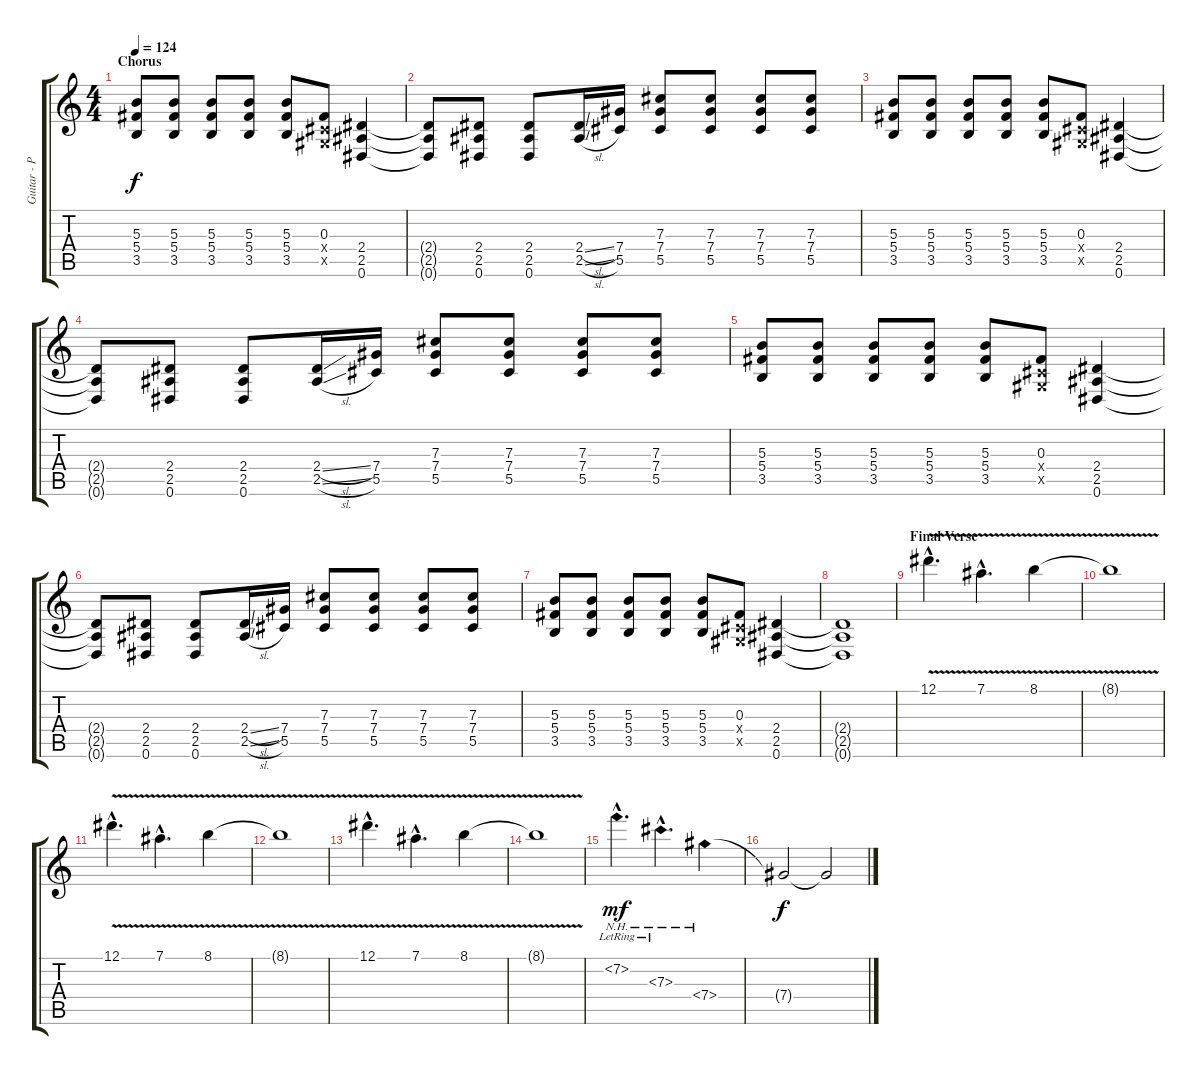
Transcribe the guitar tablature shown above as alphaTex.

\track ("Guitar - Pat Callahan" "Guitar - P") {instrument distortionguitar}
\staff {score tabs}
\tuning (Eb4 Bb3 Gb3 Db3 Ab2 Eb2) {hide}
\ts (4 4)
\section ("" "Chorus")
\tempo 124
\clef g2
\ks c
(5.3 5.4 3.5).8{dy f} (5.3 5.4 3.5).8 (5.3 5.4 3.5).8 (5.3 5.4 3.5).8 (5.3 5.4 3.5).8 (0.3 0.4{x} 0.5{x}).8 (2.4 2.5 0.6).4 |
(2.4{t} 2.5{t} 0.6{t}).8 (2.4 2.5 0.6).8 (2.4 2.5 0.6).8 (2.4{sl} 2.5{sl}).16 (7.4 5.5).16 (7.3 7.4 5.5).8 (7.3 7.4 5.5).8 (7.3 7.4 5.5).8 (7.3 7.4 5.5).8 |
(5.3 5.4 3.5).8 (5.3 5.4 3.5).8 (5.3 5.4 3.5).8 (5.3 5.4 3.5).8 (5.3 5.4 3.5).8 (0.3 0.4{x} 0.5{x}).8 (2.4 2.5 0.6).4 |
(2.4{t} 2.5{t} 0.6{t}).8 (2.4 2.5 0.6).8 (2.4 2.5 0.6).8 (2.4{sl} 2.5{sl}).16 (7.4 5.5).16 (7.3 7.4 5.5).8 (7.3 7.4 5.5).8 (7.3 7.4 5.5).8 (7.3 7.4 5.5).8 |
(5.3 5.4 3.5).8 (5.3 5.4 3.5).8 (5.3 5.4 3.5).8 (5.3 5.4 3.5).8 (5.3 5.4 3.5).8 (0.3 0.4{x} 0.5{x}).8 (2.4 2.5 0.6).4 |
(2.4{t} 2.5{t} 0.6{t}).8 (2.4 2.5 0.6).8 (2.4 2.5 0.6).8 (2.4{sl} 2.5{sl}).16 (7.4 5.5).16 (7.3 7.4 5.5).8 (7.3 7.4 5.5).8 (7.3 7.4 5.5).8 (7.3 7.4 5.5).8 |
(5.3 5.4 3.5).8 (5.3 5.4 3.5).8 (5.3 5.4 3.5).8 (5.3 5.4 3.5).8 (5.3 5.4 3.5).8 (0.3 0.4{x} 0.5{x}).8 (2.4 2.5 0.6).4 |
(2.4{t} 2.5{t} 0.6{t}).1 |
\section ("" "Final Verse")
12.1{v hac}.4{d instrument electricguitarclean} 7.1{v hac}.4{d} 8.1{v}.4 |
8.1{t}.1 |
12.1{v hac}.4{d} 7.1{v hac}.4{d} 8.1{v}.4 |
8.1{t}.1 |
12.1{v hac}.4{d} 7.1{v hac}.4{d} 8.1{v}.4 |
8.1{t}.1 |
7.2{nh hac lr}.4{d dy mf instrument electricguitarclean} 7.3{nh hac lr}.4{d} 7.4{nh}.4 |
7.4{t}.2{dy f} 7.4{t}.2
